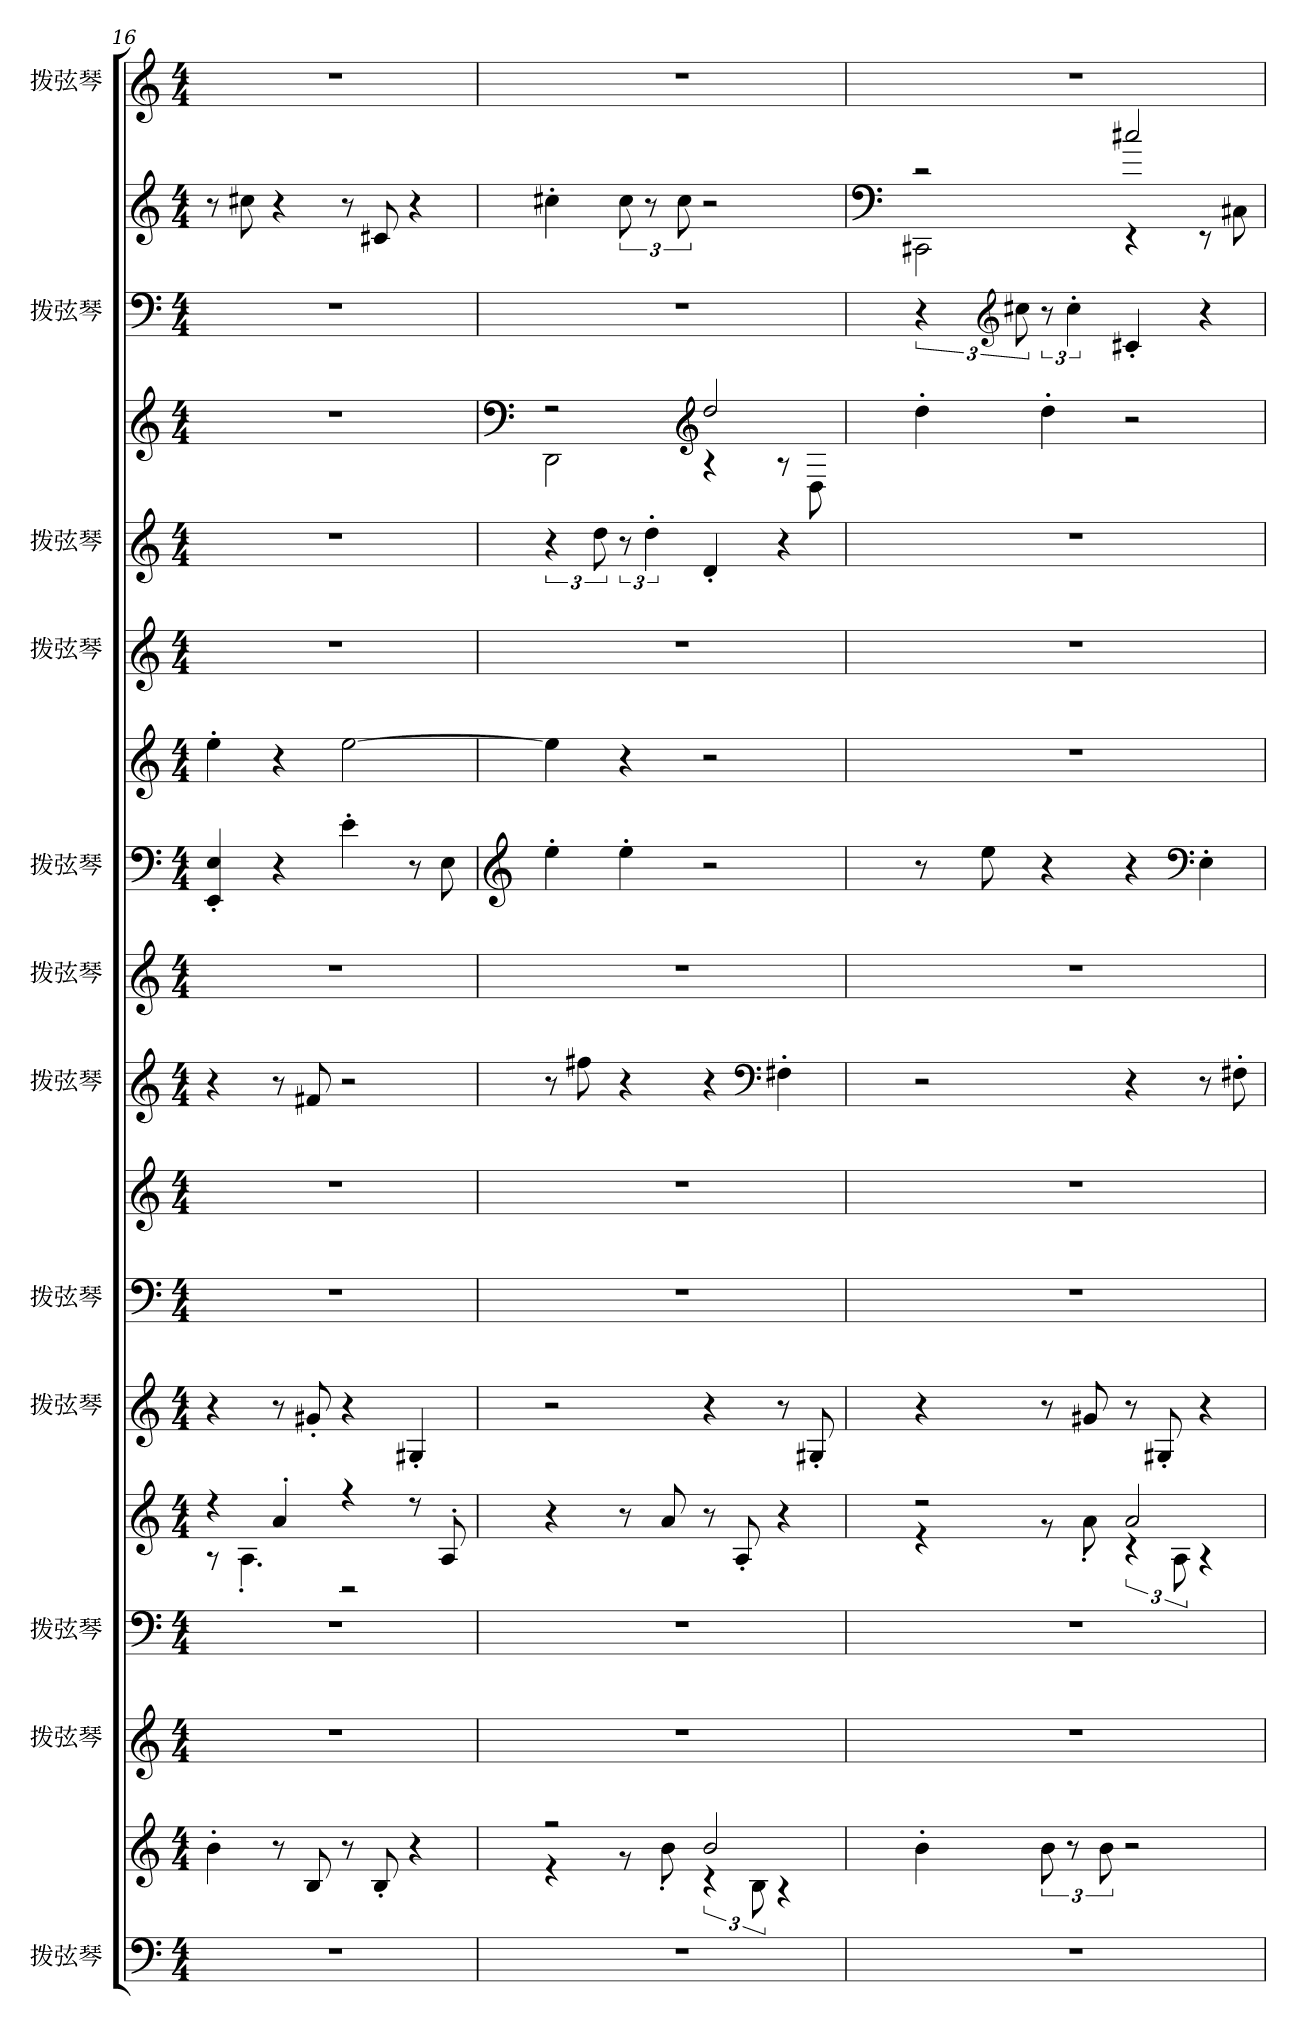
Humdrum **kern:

**kern	**kern	**kern	**kern	**kern	**kern	**kern	**kern	**kern	**kern	**kern	**kern	**kern	**kern	**kern	**kern	**kern	**kern
*part12	*part12	*part11	*part10	*part10	*part9	*part8	*part8	*part7	*part6	*part5	*part5	*part4	*part3	*part3	*part2	*part2	*part1
*staff18	*staff17	*staff16	*staff15	*staff14	*staff13	*staff12	*staff11	*staff10	*staff9	*staff8	*staff7	*staff6	*staff5	*staff4	*staff3	*staff2	*staff1
*I"拨弦琴	*	*I"拨弦琴	*I"拨弦琴	*	*I"拨弦琴	*I"拨弦琴	*	*I"拨弦琴	*I"拨弦琴	*I"拨弦琴	*	*I"拨弦琴	*I"拨弦琴	*	*I"拨弦琴	*	*I"拨弦琴
*clefF4	*clefG2	*clefG2	*clefF4	*clefG2	*clefG2	*clefF4	*clefG2	*clefG2	*clefG2	*clefF4	*clefG2	*clefG2	*clefG2	*clefG2	*clefF4	*clefG2	*clefG2
*k[]	*k[]	*k[]	*k[]	*k[]	*k[]	*k[]	*k[]	*k[]	*k[]	*k[]	*k[]	*k[]	*k[]	*k[]	*k[]	*k[]	*k[]
*M4/4	*M4/4	*M4/4	*M4/4	*M4/4	*M4/4	*M4/4	*M4/4	*M4/4	*M4/4	*M4/4	*M4/4	*M4/4	*M4/4	*M4/4	*M4/4	*M4/4	*M4/4
=16	=16	=16	=16	=16	=16	=16	=16	=16	=16	=16	=16	=16	=16	=16	=16	=16	=16
*	*	*	*	*^	*	*	*	*	*	*	*	*	*	*	*	*	*
1r	4b'\	1r	1r	4r	8r	4r	1r	1r	4r	1r	4EE/' 4E/'	4ee'\	1r	1r	1r	1r	8r	1r
.	.	.	.	.	4.A'\	.	.	.	.	.	.	.	.	.	.	.	8cc#X\	.
.	8r	.	.	4a'/	.	8r	.	.	8r	.	4r	4r	.	.	.	.	4r	.
.	8B/	.	.	.	.	8g#X'/	.	.	8f#X/	.	.	.	.	.	.	.	.	.
.	8r	.	.	4r	2r	4r	.	.	2r	.	4e'\	[2ee\	.	.	.	.	8r	.
.	8B'/	.	.	.	.	.	.	.	.	.	.	.	.	.	.	.	8c#X/	.
.	4r	.	.	8r	.	4G#X'/	.	.	.	.	8r	.	.	.	.	.	4r	.
.	.	.	.	8A'/	.	.	.	.	.	.	8E\	.	.	.	.	.	.	.
*	*	*	*	*v	*v	*	*	*	*	*	*	*	*	*	*	*	*	*
!!LO:PB:g=z
=17	=17	=17	=17	=17	=17	=17	=17	=17	=17	=17	=17	=17	=17	=17	=17	=17	=17
*	*	*	*	*	*	*	*	*	*	*clefG2	*	*	*	*clefF4	*	*	*
*	*^	*	*	*	*	*	*	*	*	*	*	*	*	*^	*	*	*
1r	2r	4r	1r	1r	4r	2r	1r	1r	8r	1r	4ee'\	4ee\]	1r	6r	2r	2DD\	1r	4cc#X'\	1r
.	.	.	.	.	.	.	.	.	8ff#X\	.	.	.	.	.	.	.	.	.	.
.	.	.	.	.	.	.	.	.	.	.	.	.	.	12dd\	.	.	.	.	.
.	.	8r	.	.	8r	.	.	.	4r	.	4ee'\	4r	.	12r	.	.	.	12cc#\	.
.	.	.	.	.	.	.	.	.	.	.	.	.	.	6dd'\	.	.	.	12r	.
.	.	8b'\	.	.	8a/	.	.	.	.	.	.	.	.	.	.	.	.	.	.
.	.	.	.	.	.	.	.	.	.	.	.	.	.	.	.	.	.	12cc#\	.
*	*	*	*	*	*	*	*	*	*	*	*	*	*	*	*clefG2	*	*	*	*
.	2b/	6r	.	.	8r	4r	.	.	4r	.	2r	2r	.	4d'/	2dd/	4r	.	2r	.
.	.	.	.	.	8A'/	.	.	.	.	.	.	.	.	.	.	.	.	.	.
.	.	12B\	.	.	.	.	.	.	.	.	.	.	.	.	.	.	.	.	.
*	*	*	*	*	*	*	*	*	*clefF4	*	*	*	*	*	*	*	*	*	*
.	.	4r	.	.	4r	8r	.	.	4F#X'\	.	.	.	.	4r	.	8r	.	.	.
.	.	.	.	.	.	8G#X'/	.	.	.	.	.	.	.	.	.	8D\	.	.	.
*	*v	*v	*	*	*	*	*	*	*	*	*	*	*	*	*v	*v	*	*	*
=18	=18	=18	=18	=18	=18	=18	=18	=18	=18	=18	=18	=18	=18	=18	=18	=18	=18
*	*	*	*	*	*	*	*	*	*	*	*	*	*	*	*	*clefF4	*
*	*	*	*	*^	*	*	*	*	*	*	*	*	*	*	*	*^	*
1r	4b'\	1r	1r	2r	4r	4r	1r	1r	2r	1r	8r	1r	1r	1r	4dd'\	6r	2r	2CC#X\	1r
.	.	.	.	.	.	.	.	.	.	.	8ee\	.	.	.	.	.	.	.	.
*	*	*	*	*	*	*	*	*	*	*	*	*	*	*	*	*clefG2	*	*	*
.	.	.	.	.	.	.	.	.	.	.	.	.	.	.	.	12cc#X\	.	.	.
.	12b\	.	.	.	8r	8r	.	.	.	.	4r	.	.	.	4dd'\	12r	.	.	.
.	12r	.	.	.	.	.	.	.	.	.	.	.	.	.	.	6cc#'\	.	.	.
.	.	.	.	.	8a'\	8g#X/	.	.	.	.	.	.	.	.	.	.	.	.	.
.	12b\	.	.	.	.	.	.	.	.	.	.	.	.	.	.	.	.	.	.
.	2r	.	.	2a/	6r	8r	.	.	4r	.	4r	.	.	.	2r	4c#X'/	2cc#X/	4r	.
.	.	.	.	.	.	8G#X'/	.	.	.	.	.	.	.	.	.	.	.	.	.
.	.	.	.	.	12A\	.	.	.	.	.	.	.	.	.	.	.	.	.	.
*	*	*	*	*	*	*	*	*	*	*	*clefF4	*	*	*	*	*	*	*	*
.	.	.	.	.	4r	4r	.	.	8r	.	4E'\	.	.	.	.	4r	.	8r	.
.	.	.	.	.	.	.	.	.	8F#X'\	.	.	.	.	.	.	.	.	8C#X\	.
*	*	*	*	*v	*v	*	*	*	*	*	*	*	*	*	*	*	*v	*v	*
=	=	=	=	=	=	=	=	=	=	=	=	=	=	=	=	=	=
*-	*-	*-	*-	*-	*-	*-	*-	*-	*-	*-	*-	*-	*-	*-	*-	*-	*-
